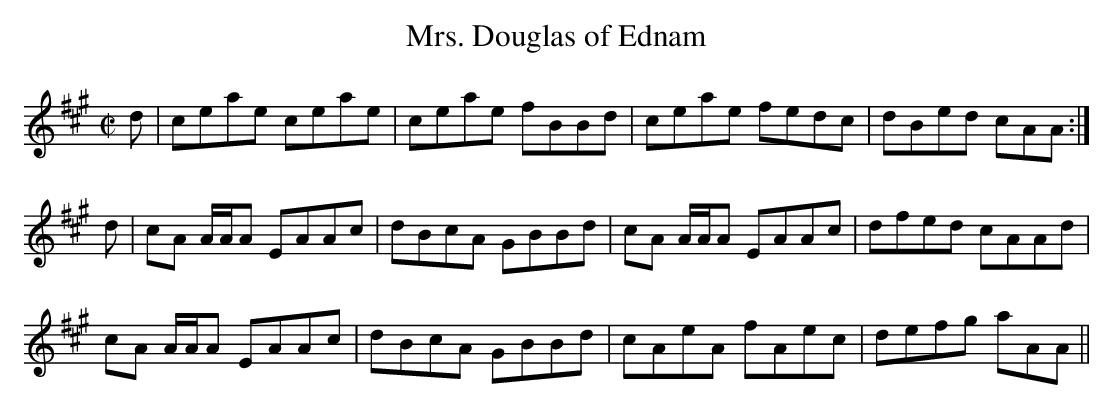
X:1
T:Mrs. Douglas of Ednam
M:C|
L;1/8
K:A
d|ceae ceae|ceae fBBd|ceae fedc|dBed cAA:|
d|cA A/A/A EAAc|dBcA GBBd|cA A/A/A EAAc|dfed cAAd|
cA A/A/A EAAc|dBcA GBBd|cAeA fAec|defg aAA||
